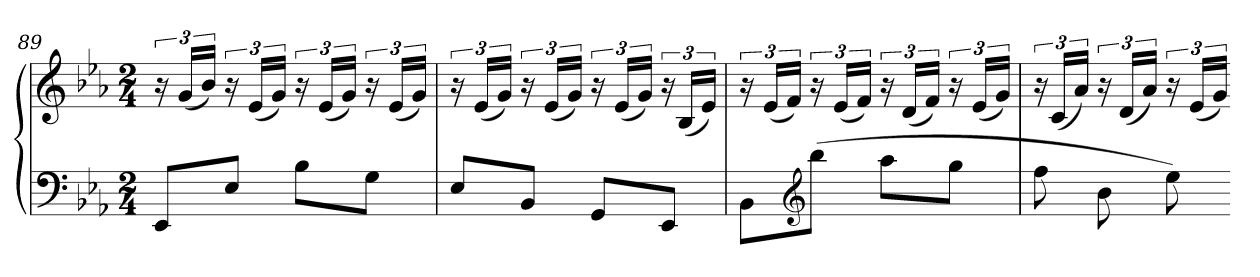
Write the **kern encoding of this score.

**kern	**kern
*part1	*part1
*staff2	*staff1
*clefF4	*clefG2
*k[b-e-a-]	*k[b-e-a-]
*E-:	*E-:
*M2/4	*M2/4
=89	=89
8EE-L	24r
.	(24gLL
.	24b-JJ)
8E-J	24r
.	(24e-LL
.	24gJJ)
8B-L	24r
.	(24e-LL
.	24gJJ)
8GJ	24r
.	(24e-LL
.	24gJJ)
=90	=90
8E-L	24r
.	(24e-LL
.	24gJJ)
8BB-J	24r
.	(24e-LL
.	24gJJ)
8GGL	24r
.	(24e-LL
.	24gJJ)
8EE-J	24r
.	(24B-LL
.	24e-JJ)
=91	=91
8BB-L	24r
.	(24e-LL
.	24fJJ)
*clefG2	*
(8bb-J	24r
.	(24e-LL
.	24fJJ)
8aa-L	24r
.	(24dLL
.	24fJJ)
8ggJ	24r
.	(24e-LL
.	24gJJ)
=92	=92
8ff	24r
.	(24cLL
.	24a-JJ)
8b-	24r
.	(24dLL
.	24a-JJ)
8ee-)	24r
.	(24e-LL
.	24gJJ)
=-	=-
*-	*-
